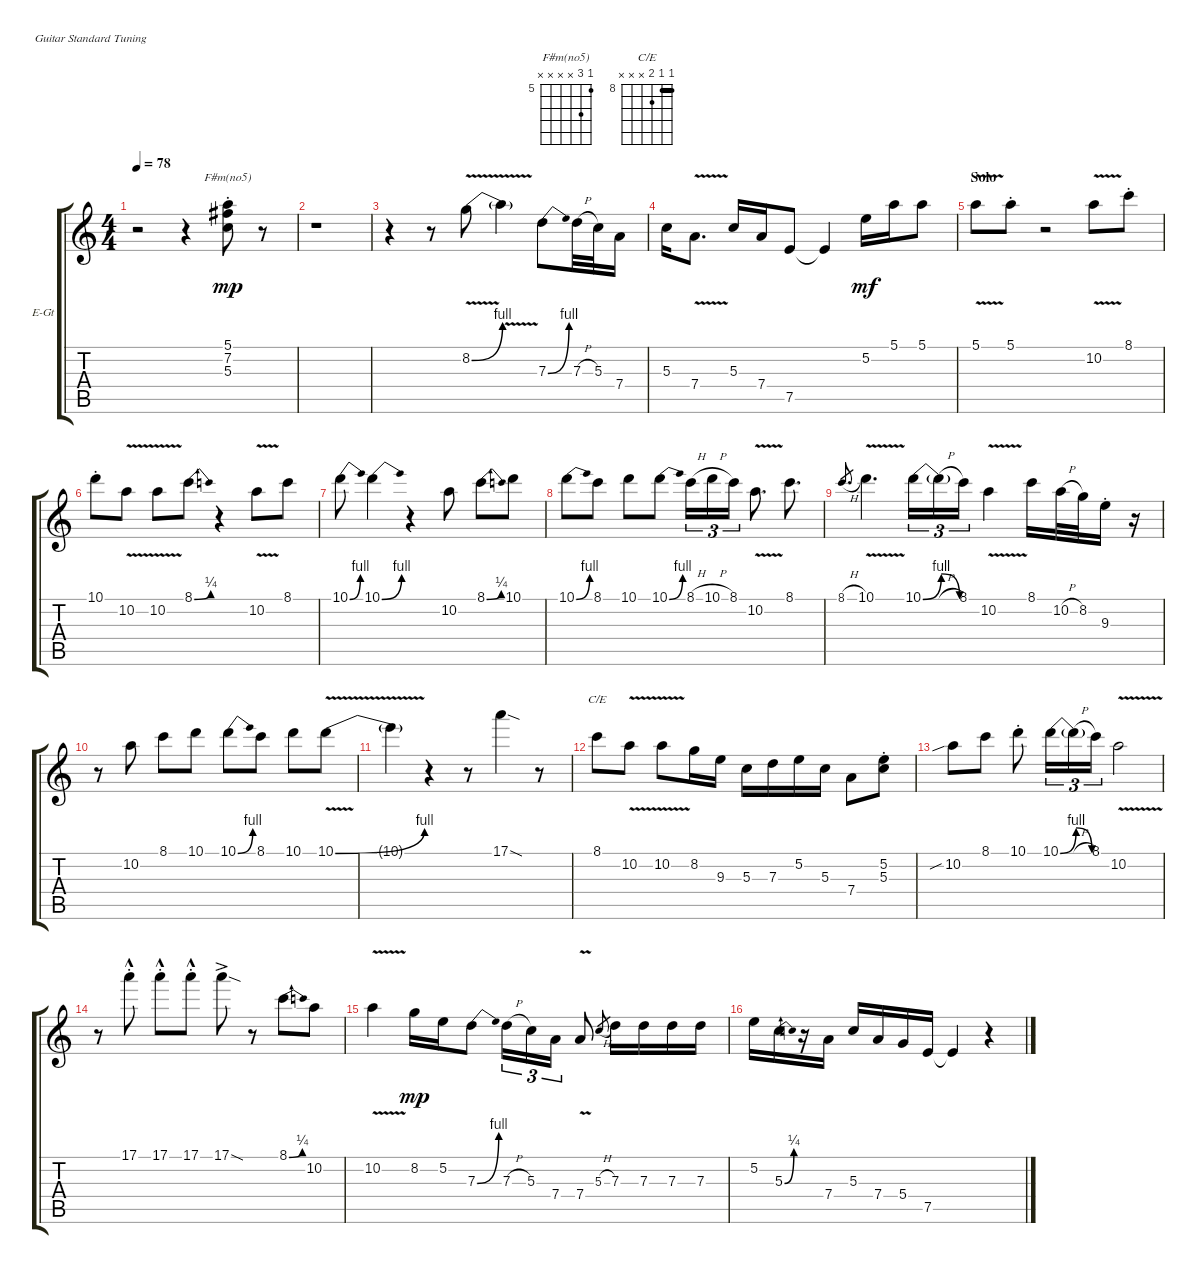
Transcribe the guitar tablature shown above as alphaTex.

\defaultSystemsLayout 4
\bracketExtendMode groupsimilarinstruments
\firstSystemTrackNameOrientation horizontal
\otherSystemsTrackNameOrientation horizontal
\track ("Electric Guitar" "E-Gt") {instrument electricguitarclean}
\staff {score tabs}
\tuning (E4 B3 G3 D3 A2 E2)
\chord ("F#m(no5)" 5 7 x x x x) {firstfret 5}
\chord ("C/E" 8 8 9 x x x) {firstfret 8 barre 8}
\ts (4 4)
\tempo 78
\clef g2
\ks c
r.2{dy mp} r.4 (7.2{st} 5.1{st} 5.3{st}).8{ch "F#m(no5)"} r.8 |
r.1 |
r.4 r.8 8.2{be (bend 0 0 15 4) v}.8 8.2{v t}.4 7.3{be (bend 0 0 15 4)}.8 7.3{h}.32 5.3.32 7.4.16 |
5.3.16 7.4{v}.8{d} 5.3.16 7.4.16 7.5.8 7.5{t}.4 5.2.16{dy mf} 5.1.16 5.1.8 |
\section ("" "Solo")
5.1{v}.8 5.1{st}.8 r.2 10.2{v}.8 8.1{st}.8 |
10.1{st}.8 10.2{v}.8 10.2{v}.8 8.1{be (bend 0 0 15 1)}.8 r.4 10.2{v}.8 8.1.8 |
10.1{be (bend 0 0 15 4)}.8 10.1{be (bend 0 0 15 4)}.4 r.4 10.2.8 8.1{be (bend 0 0 14.399999999999999 1)}.8 10.1.8 |
10.1{be (bend 0 0 15 4)}.8 8.1.8 10.1.8 10.1{be (bend 0 0 15 4)}.8 8.1{h}.16{tu (3 2)} 10.1{h}.16{tu (3 2)} 8.1.16{tu (3 2)} 10.2{v}.8{d} 8.1.8{d} |
8.1{h}.8{d gr} 10.1{v}.4{d} 10.1{be (bendrelease 0 0 10.2 4 20.4 4 59.4 0)}.16{tu (3 2)} 10.1{h t}.16{tu (3 2)} 8.1.16{tu (3 2)} 10.2{v}.4 8.1.16 10.2{h}.32 8.2.32 9.3{st}.16 r.16 |
r.8 10.2.8 8.1.8 10.1.8 10.1{be (bend 0 0 15 4)}.8 8.1.8 10.1.8 10.1{be (bend 0 0 15 4) v}.8 |
10.1{t}.4 r.4 r.8 17.1{sod}.4 r.8 |
8.1.8{ch "C/E"} 10.2{v}.8 10.2{v}.8 8.2.16 9.3.16 5.3.16 7.3.16 5.2.16 5.3.16 7.4.8 (5.3{st} 5.2{st}).8 |
10.2{sib}.8 8.1.8 10.1{st}.8 10.1{be (bendrelease 0 0 10.2 4 20.4 4 59.4 0)}.16{tu (3 2)} 10.1{h t}.16{tu (3 2)} 8.1.16{tu (3 2)} 10.2{v}.2 |
r.8 17.1{hac st}.8 17.1{hac st}.8 17.1{hac st}.8 17.1{sod ac}.8 r.8 8.1{be (bend 0 0 15 1)}.8 10.2.8 |
10.2{v}.4 8.2.16{dy mp} 5.2.16 7.3{be (bend 0 0 15 4)}.8 7.3{h}.16{tu (3 2)} 5.3.16{tu (3 2)} 7.4.16{tu (3 2)} 7.4{v}.8 5.3{h}.8{gr} 7.3.16 7.3.16 7.3.16 7.3.16 |
5.2.16 5.3{be (bend 0 0 15 1)}.16 r.16 7.4.16 5.3.16 7.4.16 5.4.16 7.5.16 7.5{t}.4 r.4
